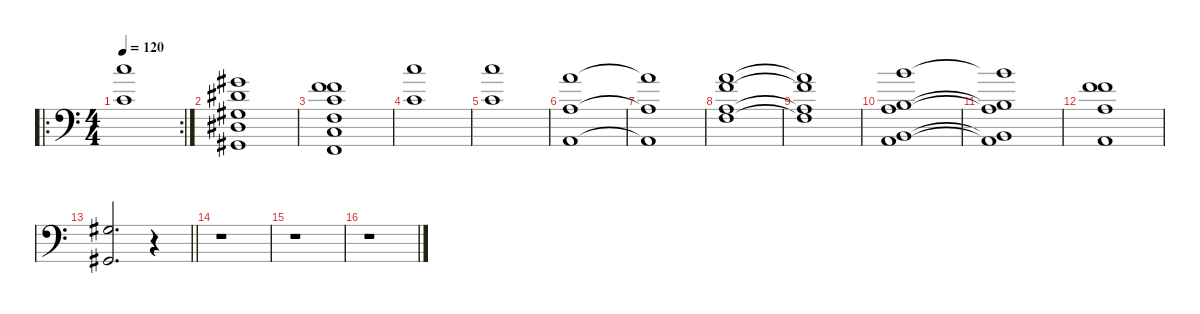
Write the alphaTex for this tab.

\defaultSystemsLayout 4
\hideDynamics
\bracketExtendMode nobrackets
\singleTrackTrackNamePolicy hidden
\multiTrackTrackNamePolicy hidden
\firstSystemTrackNameMode fullname
\firstSystemTrackNameOrientation horizontal
\otherSystemsTrackNameOrientation horizontal
\track ("SYNTH" "vln.") {defaultSystemsLayout 8 instrument stringensemble2}
\staff {score}
\tuning (E4 B3 G3 D3 A2 E2)
\ro
\rc 2
\ts (4 4)
\tempo 120
\clef f4
\ks c
(8.1 5.3).1{dy f beam Down} |
(9.2{acc #} 8.3{acc #} 6.4{acc #} 6.5{acc #} 4.6{acc #}).1{beam Down} |
(1.1 6.2 5.3 3.4 3.5 1.6).1{beam Down} |
(8.1 5.3).1{beam Down} |
(8.1 5.3).1{beam Down} |
(10.2 7.4 5.6).1{beam Down} |
(10.2{t} 7.4{t} 5.6{t}).1{beam Down} |
(5.1 6.2 2.3 3.4).1{beam Down} |
(5.1{t} 6.2{t} 2.3{t} 3.4{t}).1{beam Down} |
(12.2 2.3 9.4 0.5 7.6).1{beam Down} |
(12.2{t} 2.3{t} 9.4{t} 0.5{t} 7.6{t}).1{beam Down} |
(1.1 6.2 7.4 5.6).1{beam Down} |
\barLineRight lightlight
(6.4{acc #} 4.6{acc #}).2{d beam Up} r.4{beam Up} |
r.1{beam Down} |
r.1{beam Down} |
r.1{beam Down}
